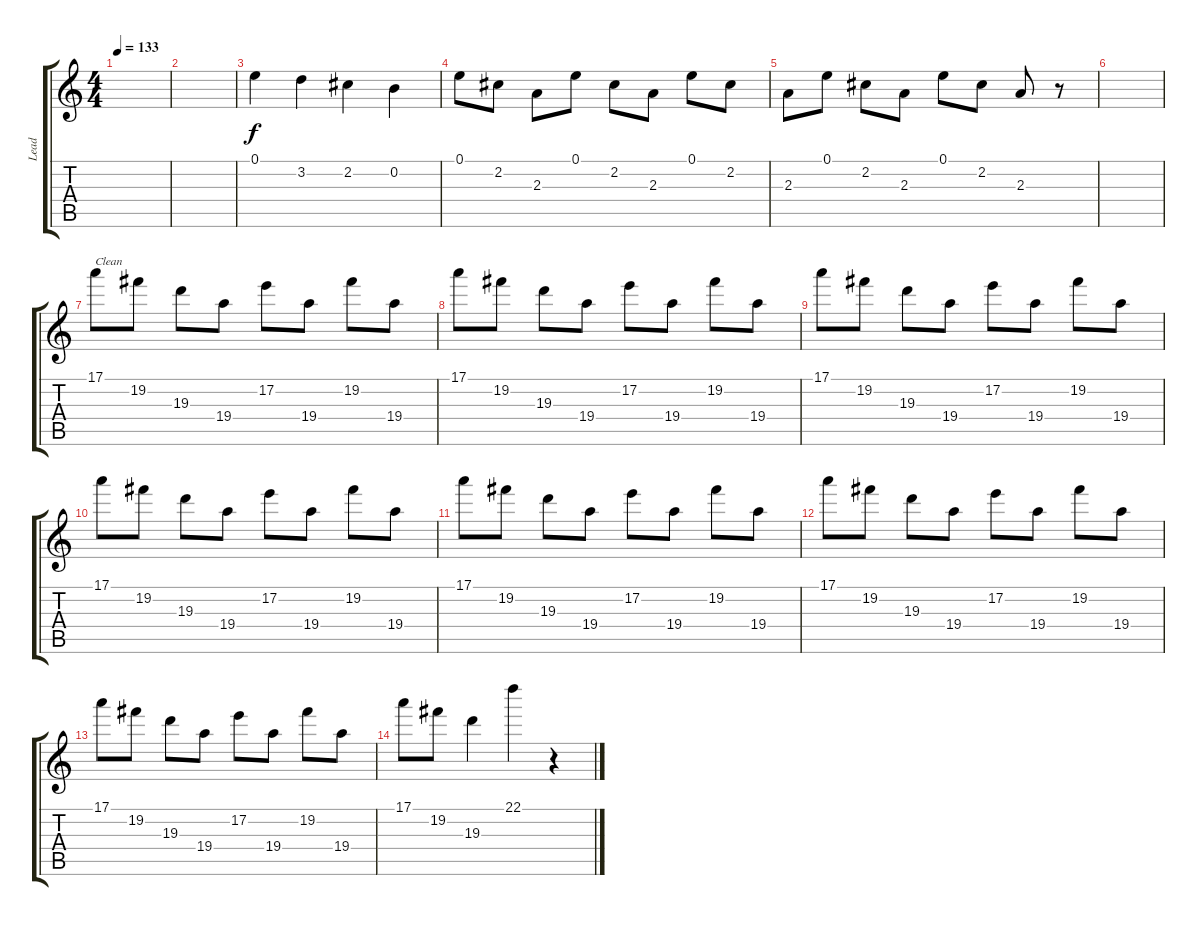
\track ("Lead" "Lead") {instrument overdrivenguitar}
\staff {score tabs}
\tuning (E4 B3 G3 D3 A2 D2) {hide}
\ts (4 4)
\tempo 133
\clef g2
\ks c
|
|
0.1.4 3.2.4 2.2.4 0.2.4 |
0.1.8 2.2.8 2.3.8 0.1.8 2.2.8 2.3.8 0.1.8 2.2.8 |
2.3.8 0.1.8 2.2.8 2.3.8 0.1.8 2.2.8 2.3.8 r.8 |
|
17.1.8{txt "Clean" instrument electricguitarclean} 19.2.8 19.3.8 19.4.8 17.2.8 19.4.8 19.2.8 19.4.8 |
17.1.8 19.2.8 19.3.8 19.4.8 17.2.8 19.4.8 19.2.8 19.4.8 |
17.1.8 19.2.8 19.3.8 19.4.8 17.2.8 19.4.8 19.2.8 19.4.8 |
17.1.8 19.2.8 19.3.8 19.4.8 17.2.8 19.4.8 19.2.8 19.4.8 |
17.1.8 19.2.8 19.3.8 19.4.8 17.2.8 19.4.8 19.2.8 19.4.8 |
17.1.8 19.2.8 19.3.8 19.4.8 17.2.8 19.4.8 19.2.8 19.4.8 |
17.1.8 19.2.8 19.3.8 19.4.8 17.2.8 19.4.8 19.2.8 19.4.8 |
17.1.8 19.2.8 19.3.4 22.1.4 r.4
